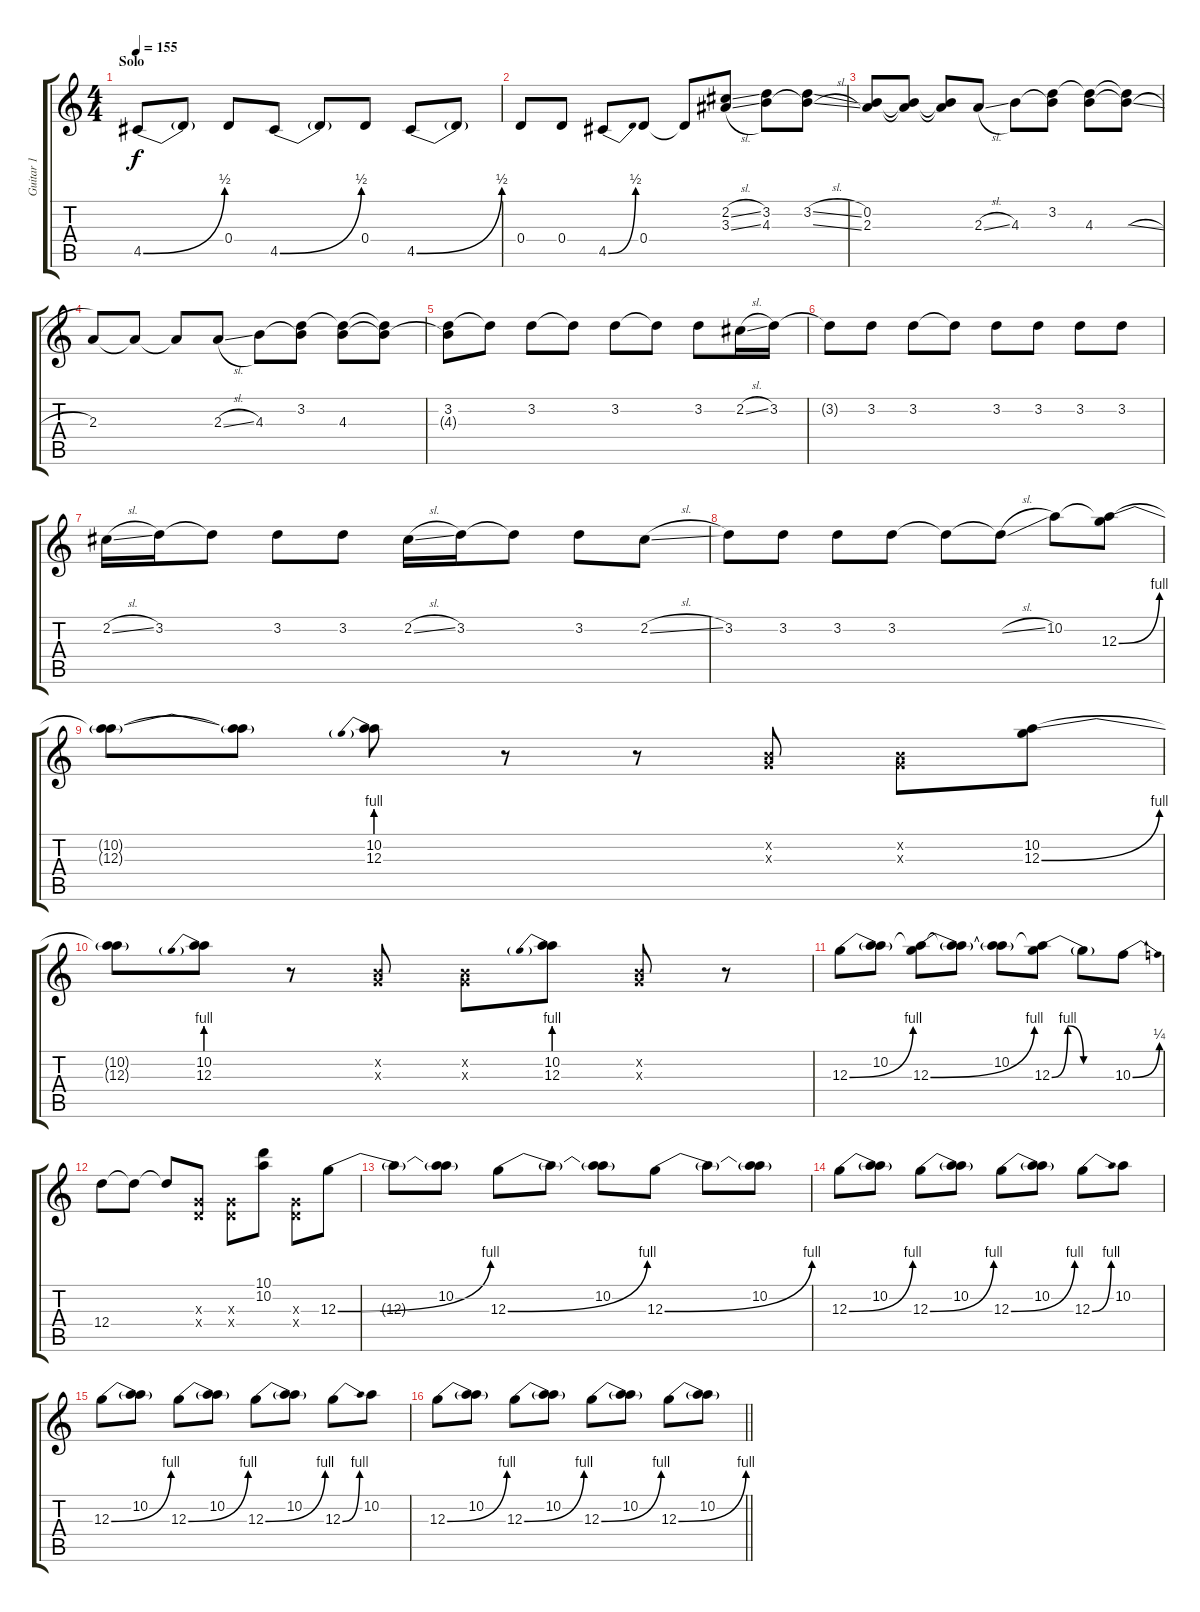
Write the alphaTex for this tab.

\track ("Guitar 1" "Guitar 1") {instrument overdrivenguitar}
\staff {score tabs}
\tuning (E4 B3 G3 D3 A2 D2) {hide}
\ts (4 4)
\section ("" "Solo")
\tempo 155
\clef g2
\ks c
4.5{be (bend 0 0 60 2)}.8{dy f} 4.5{t}.8 0.4.8 4.5{be (bend 0 0 60 2)}.8 4.5{t}.8 0.4.8 4.5{be (bend 0 0 60 2)}.8 4.5{t}.8 |
0.4.8 0.4.8 4.5{be (bend 0 0 60 2)}.8 0.4.8 0.4{t}.8 (2.2{sl} 3.3{sl}).8 (3.2 4.3).8 (3.2{sl} 4.3{sl t}).8 |
(0.2 2.3).8 (0.2{t} 2.3{t}).8 (0.2{t} 2.3{t}).8 2.3{sl}.8 4.3.8 (3.2 4.3{t}).8 (3.2{t} 4.3).8 (3.2{t} 4.3{sl t}).8 |
2.3.8 2.3{t}.8 2.3{t}.8 2.3{sl}.8 4.3.8 (3.2 4.3{t}).8 (3.2{t} 4.3).8 (3.2{t} 4.3{t}).8 |
(3.2 4.3{t}).8 3.2{t}.8 3.2.8 3.2{t}.8 3.2.8 3.2{t}.8 3.2.8 2.2{sl}.16 3.2.16 |
3.2{t}.8 3.2.8 3.2.8 3.2{t}.8 3.2.8 3.2.8 3.2.8 3.2.8 |
2.2{sl}.16 3.2.16 3.2{t}.8 3.2.8 3.2.8 2.2{sl}.16 3.2.16 3.2{t}.8 3.2.8 2.2{sl}.8 |
3.2.8 3.2.8 3.2.8 3.2.8 3.2{t}.8 3.2{sl t}.8 10.2.8 (10.2{t} 12.3{be (bend 0 0 60 4)}).8 |
(10.2{t} 12.3{t}).8 (10.2{t} 12.3{t}).8 (10.2 12.3{be (prebend 0 4 60 4)}).8 r.8 r.8 (0.2{x} 0.3{x}).8 (0.2{x} 0.3{x}).8 (10.2 12.3{be (bend 0 0 60 4)}).8 |
(10.2{t} 12.3{t}).8 (10.2 12.3{be (prebend 0 4 60 4)}).8 r.8 (0.2{x} 0.3{x}).8 (0.2{x} 0.3{x}).8 (10.2 12.3{be (prebend 0 4 60 4)}).8 (0.2{x} 0.3{x}).8 r.8 |
12.3{be (bend 0 0 60 4)}.8 (10.2 12.3{t}).8 (10.2{t} 12.3{be (bend 0 0 60 4)}).8 (10.2{t} 12.3{t}).8 (10.2 12.3{t}).8 (10.2{t} 12.3{be (custom 0 0 15 4 30 0 60 0)}).8 12.3{t}.8 10.3{be (bend 0 0 60 1)}.8 |
12.4.8 12.4{t}.8 12.4{t}.8 (0.3{x} 0.4{x}).8 (0.3{x} 0.4{x}).8 (10.1 10.2).8 (0.3{x} 0.4{x}).8 12.3{be (bend 0 0 60 4)}.8 |
12.3{t}.8 (10.2 12.3{t}).8 12.3{be (bend 0 0 60 4)}.8 12.3{t}.8 (10.2 12.3{t}).8 12.3{be (bend 0 0 60 4)}.8 12.3{t}.8 (10.2 12.3{t}).8 |
12.3{be (bend 0 0 60 4)}.8 (10.2 12.3{t}).8 12.3{be (bend 0 0 60 4)}.8 (10.2 12.3{t}).8 12.3{be (bend 0 0 60 4)}.8 (10.2 12.3{t}).8 12.3{be (bend 0 0 60 4)}.8 10.2.8 |
12.3{be (bend 0 0 60 4)}.8 (10.2 12.3{t}).8 12.3{be (bend 0 0 60 4)}.8 (10.2 12.3{t}).8 12.3{be (bend 0 0 60 4)}.8 (10.2 12.3{t}).8 12.3{be (bend 0 0 60 4)}.8 10.2.8 |
\barLineRight lightlight
12.3{be (bend 0 0 60 4)}.8 (10.2 12.3{t}).8 12.3{be (bend 0 0 60 4)}.8 (10.2 12.3{t}).8 12.3{be (bend 0 0 60 4)}.8 (10.2 12.3{t}).8 12.3{be (bend 0 0 60 4)}.8 (10.2 12.3{t}).8
